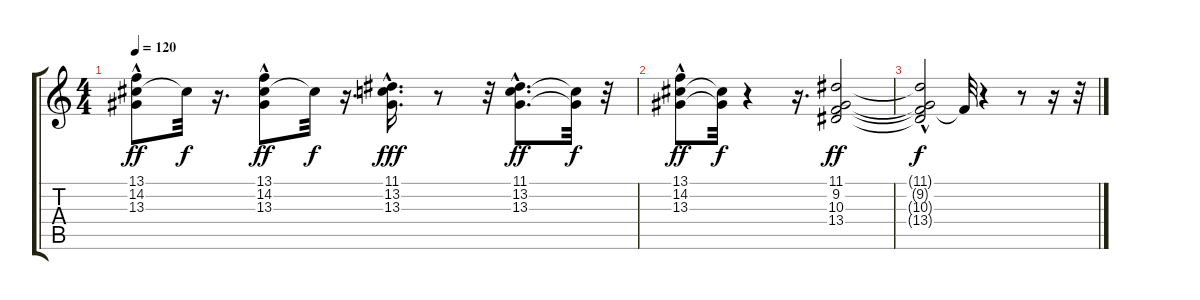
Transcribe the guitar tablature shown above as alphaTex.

\track "" {instrument electricpiano1}
\staff {score tabs}
\tuning (E4 B3 G3 D3 A2 E2) {hide}
\ts (4 4)
\tempo 120
\clef g2
\ks c
(13.1{hac} 14.2 13.3{hac}).8{dy ff} 14.2{t}.32{dy f} r.16{d} (13.1{hac} 14.2 13.3{hac}).8{dy ff} 14.2{t}.32{dy f} r.16{d} (11.1{hac} 13.2{hac} 13.3{hac}).16{d dy fff} r.8 r.32 (11.1{hac} 13.2{hac} 13.3{hac}).8{d dy ff} (13.2{t} 13.3{t}).32{dy f} r.32 |
(13.1{hac} 14.2 13.3).8{dy ff} (14.2{t} 13.3{t}).32{dy f} r.4 r.16{d} (11.1 9.2 10.3 13.4).2{dy ff} |
(11.1{hac t} 9.2{hac t} 10.3{t} 13.4{t}).2{dy f} 10.3{t}.32 r.4 r.8 r.16 r.32
